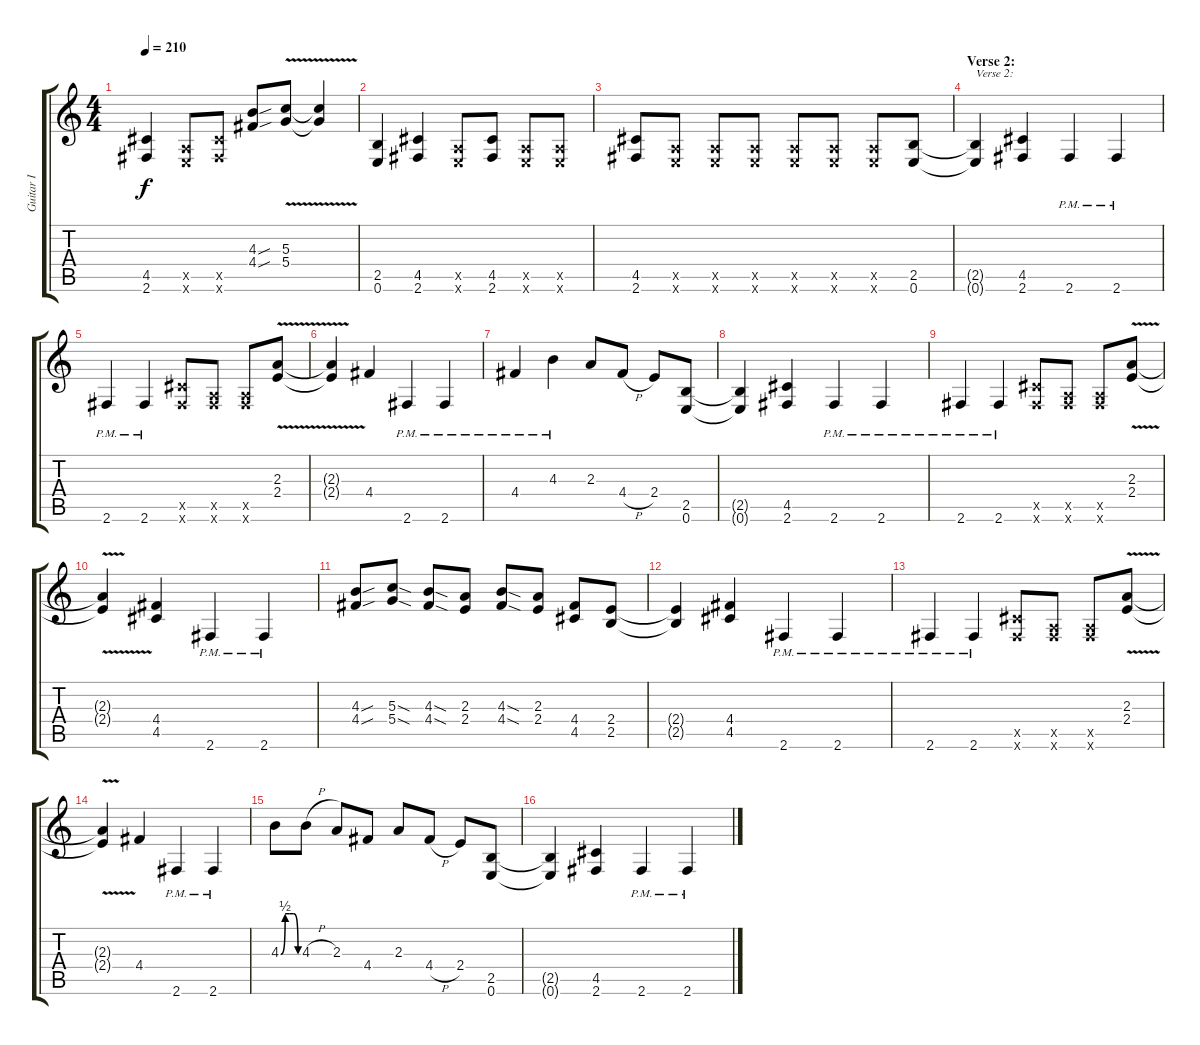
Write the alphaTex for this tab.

\track ("Guitar I" "Guitar I") {instrument distortionguitar}
\staff {score tabs}
\tuning (E4 B3 G3 D3 A2 E2) {hide}
\ts (4 4)
\tempo 210
\clef g2
\ks c
(4.5 2.6).4{dy f} (0.5{x} 0.6{x}).8 (4.5{x} 2.6{x}).8 (4.3{sou} 4.4{sou}).8 (5.3{v} 5.4).8 (5.3{t} 5.4{t}).4 |
(2.5 0.6).4 (4.5 2.6).4 (0.5{x} 0.6{x}).8 (4.5 2.6).8 (0.5{x} 0.6{x}).8 (0.5{x} 0.6{x}).8 |
(4.5 2.6).8 (0.5{x} 0.6{x}).8 (0.5{x} 0.6{x}).8 (0.5{x} 0.6{x}).8 (0.5{x} 0.6{x}).8 (0.5{x} 0.6{x}).8 (0.5{x} 0.6{x}).8 (2.5 0.6).8 |
\section ("" "Verse 2:")
(2.5{t} 0.6{t}).4{txt "Verse 2:"} (4.5 2.6).4 2.6{pm}.4 2.6{pm}.4 |
2.6{pm}.4 2.6{pm}.4 (4.5{x} 2.6{x}).8 (0.5{x} 2.6{x}).8 (0.5{x} 2.6{x}).8 (2.3{v} 2.4).8 |
(2.3{t} 2.4{t}).4 4.4.4 2.6{pm}.4 2.6{pm}.4 |
4.4{pm}.4 4.3{pm}.4 2.3.8 4.4{h}.8 2.4.8 (2.5 0.6).8 |
(2.5{t} 0.6{t}).4 (4.5 2.6).4 2.6{pm}.4 2.6{pm}.4 |
2.6{pm}.4 2.6{pm}.4 (4.5{x} 2.6{x}).8 (0.5{x} 2.6{x}).8 (0.5{x} 2.6{x}).8 (2.3{v} 2.4).8 |
(2.3{t} 2.4{t}).4 (4.4 4.5).4 2.6{pm}.4 2.6{pm}.4 |
(4.3{sou} 4.4{sou}).8 (5.3{sod} 5.4{sod}).8 (4.3{sod} 4.4{sod}).8 (2.3 2.4).8 (4.3{sod} 4.4{sod}).8 (2.3 2.4).8 (4.4 4.5).8 (2.4 2.5).8 |
(2.4{t} 2.5{t}).4 (4.4 4.5).4 2.6{pm}.4 2.6{pm}.4 |
2.6{pm}.4 2.6{pm}.4 (4.5{x} 2.6{x}).8 (0.5{x} 2.6{x}).8 (0.5{x} 2.6{x}).8 (2.3{v} 2.4).8 |
(2.3{t} 2.4{t}).4 4.4.4 2.6{pm}.4 2.6{pm}.4 |
4.3{be (custom 0 0 15 2 30 2 45 2 60 0)}.8 4.3{h}.8 2.3.8 4.4.8 2.3.8 4.4{h}.8 2.4.8 (2.5 0.6).8 |
(2.5{t} 0.6{t}).4 (4.5 2.6).4 2.6{pm}.4 2.6{pm}.4
